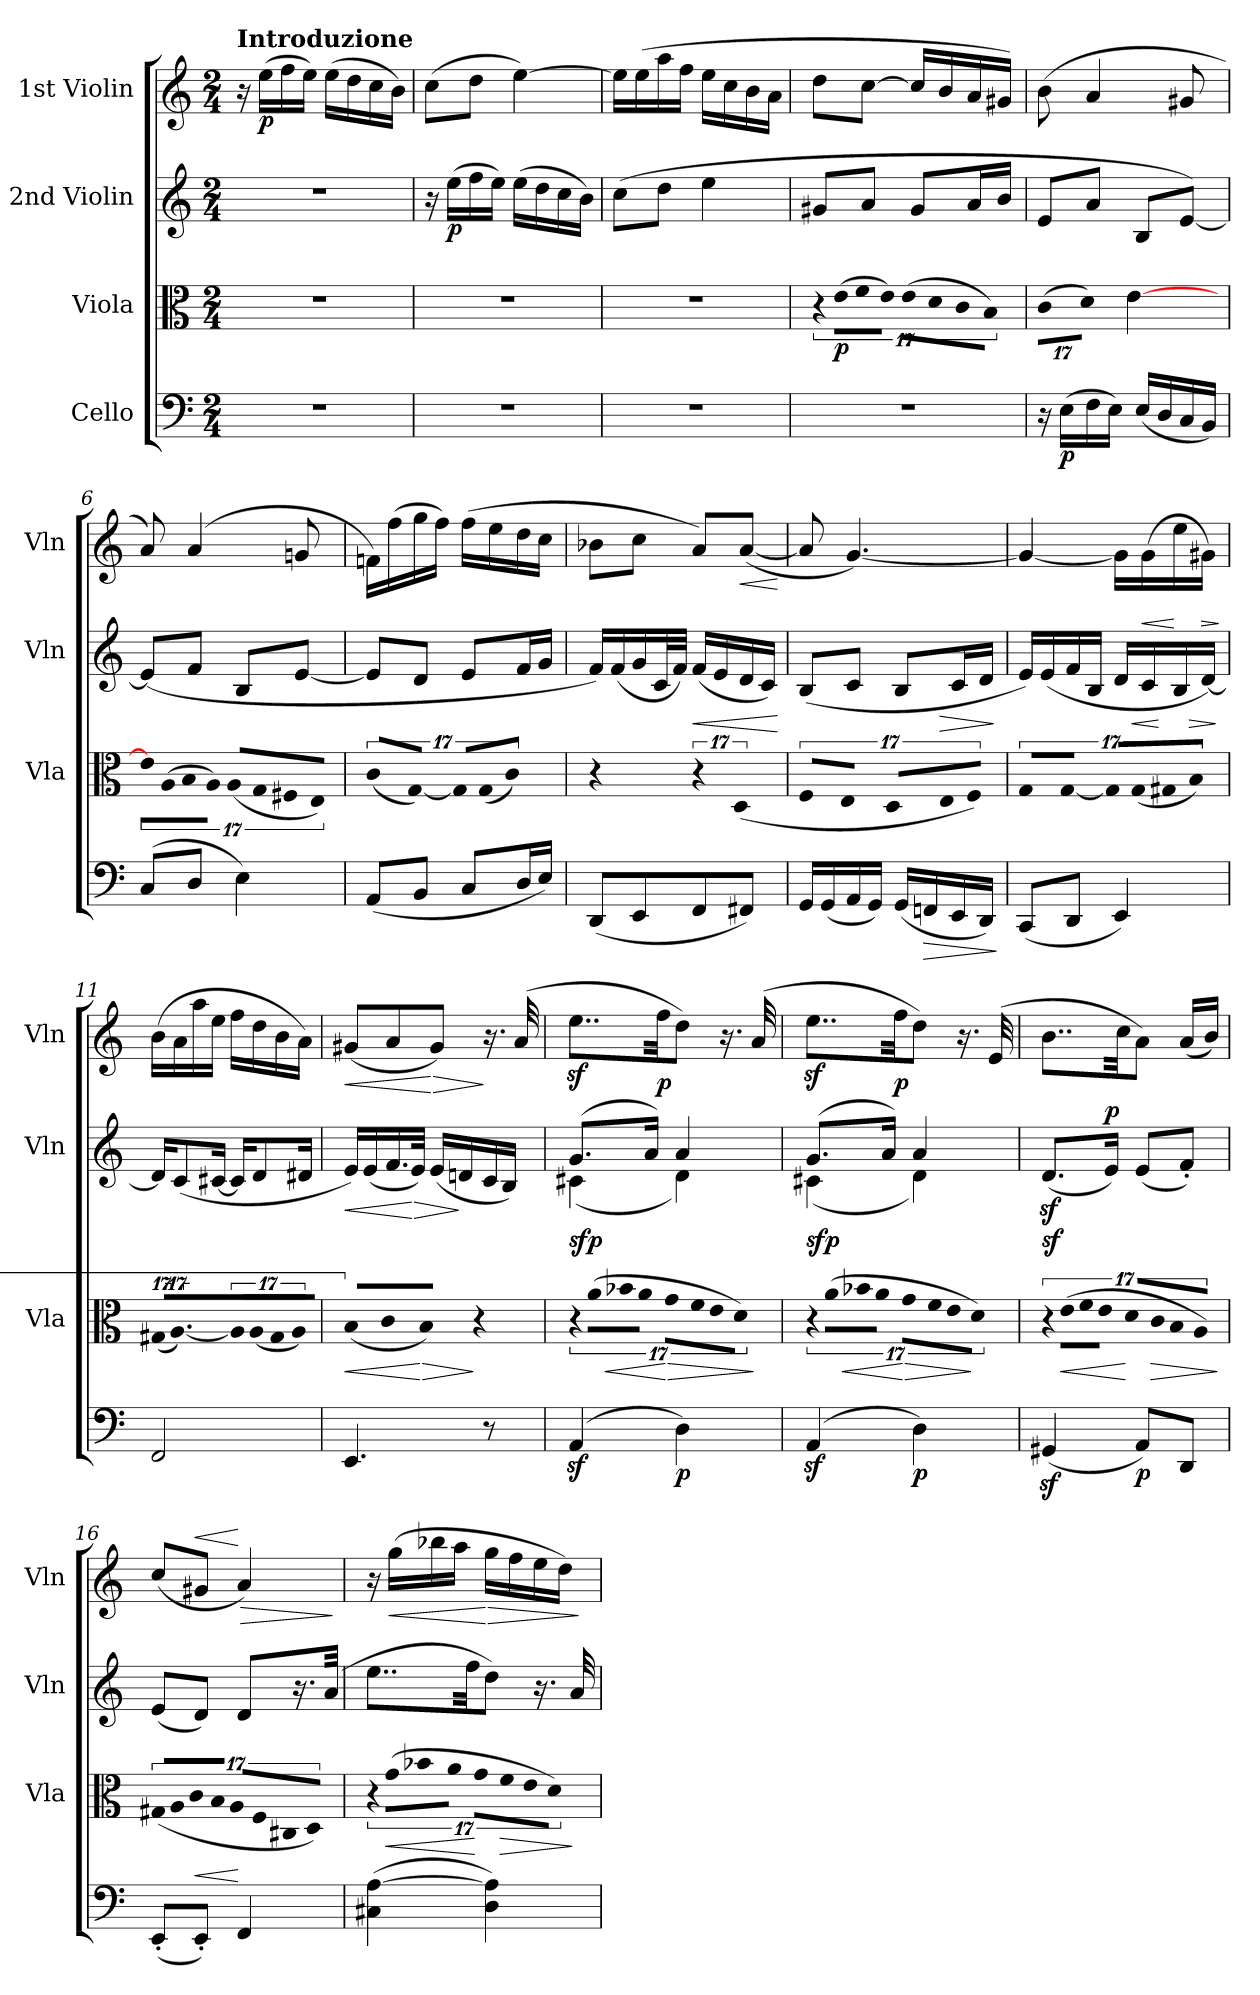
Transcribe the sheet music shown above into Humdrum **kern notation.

**kern	**dynam	**kern	**dynam	**kern	**dynam	**kern	**dynam
*part4	*part4	*part3	*part3	*part2	*part2	*part1	*part1
*staff4	*staff4	*staff3	*staff3	*staff2	*staff2	*staff1	*staff1
*I"Cello	*	*I"Viola	*	*I"2nd Violin	*	*I"1st Violin	*
*	*	*I'Vla	*	*I'Vln	*	*I'Vln	*
*clefF4	*	*clefC3	*	*clefG2	*	*clefG2	*
*k[]	*	*k[]	*	*k[]	*	*k[]	*
*C:	*	*C:	*	*C:	*	*C:	*
*M2/4	*	*M2/4	*	*M2/4	*	*M2/4	*
=1	=1	=1	=1	=1	=1	=1	=1
!	!	!	!	!	!	!LO:TX:a:B:t=Introduzione	!
!	!	!	!	!	!	!	!LO:DY:a
2r	.	2r	.	2r	.	16r	Andante espressivo
!	!	!	!	!	!	!	!LO:DY:b
.	.	.	.	.	.	(16ee\LL	p
.	.	.	.	.	.	16ff\	.
.	.	.	.	.	.	16ee\JJ)	.
.	.	.	.	.	.	(16ee\LL	.
.	.	.	.	.	.	16dd\	.
.	.	.	.	.	.	16cc\	.
.	.	.	.	.	.	16b\JJ)	.
=2	=2	=2	=2	=2	=2	=2	=2
2r	.	2r	.	16r	.	(8cc\L	.
!	!	!	!	!	!LO:DY:b	!	!
.	.	.	.	(16ee\LL	p	.	.
.	.	.	.	16ff\	.	8dd\J	.
.	.	.	.	16ee\JJ)	.	.	.
.	.	.	.	(16ee\LL	.	[4ee\)	.
.	.	.	.	16dd\	.	.	.
.	.	.	.	16cc\	.	.	.
.	.	.	.	16b\JJ)	.	.	.
=3	=3	=3	=3	=3	=3	=3	=3
2r	.	2r	.	(8cc\L	.	16ee\LL]	.
.	.	.	.	.	.	(16ee\	.
.	.	.	.	8dd\J	.	16aa\	.
.	.	.	.	.	.	16ff\JJ	.
.	.	.	.	4ee\	.	16ee\LL	.
.	.	.	.	.	.	16cc\	.
.	.	.	.	.	.	16b\	.
.	.	.	.	.	.	16a\JJ	.
=4	=4	=4	=4	=4	=4	=4	=4
!	!	!LO:N:vis=16	!	!	!	!	!
2r	.	17r	.	8g#X/L	.	8dd\L	.
!	!	!LO:N:vis=16	!LO:DY:b	!	!	!	!
.	.	(17e\LL	p	.	.	.	.
!	!	!LO:N:vis=16	!	!	!	!	!
.	.	17f\	.	.	.	.	.
.	.	.	.	8a/J	.	[8cc\J	.
!	!	!LO:N:vis=16	!	!	!	!	!
.	.	17e\JJ)	.	.	.	.	.
!	!	!LO:N:vis=16	!	!	!	!	!
.	.	(17e\LL	.	.	.	.	.
.	.	.	.	8g#/L	.	16cc/LL]	.
!	!	!LO:N:vis=16	!	!	!	!	!
.	.	17d\	.	.	.	.	.
.	.	.	.	.	.	16b/	.
!	!	!LO:N:vis=16	!	!	!	!	!
.	.	17c\	.	.	.	.	.
.	.	.	.	16a/L	.	16a/	.
!	!	!LO:N:vis=16	!	!	!	!	!
.	.	17B\JJ)	.	.	.	.	.
.	.	.	.	16b/JJ	.	16g#X/JJ)	.
.	.	34ryy	.	.	.	.	.
=5	=5	=5	=5	=5	=5	=5	=5
!	!	!LO:N:vis=8	!	!	!	!	!
16r	.	(17%2c\L	.	8e/L	.	(8b\	.
!	!LO:DY:b	!	!	!	!	!	!
(16E\LL	p	.	.	.	.	.	.
!	!	!LO:N:vis=8	!	!	!	!	!
.	.	17%2d\J)	.	.	.	.	.
16F\	.	.	.	8a/J	.	4a/	.
16E\JJ)	.	.	.	.	.	.	.
.	.	[4e\	.	.	.	.	.
(16E/LL	.	.	.	8B/L	.	.	.
16D/	.	.	.	.	.	.	.
16C/	.	.	.	[8e/J)	.	8g#X/	.
16BB/JJ)	.	.	.	.	.	.	.
.	.	68ryy	.	.	.	.	.
=6	=6	=6	=6	=6	=6	=6	=6
!	!	!LO:N:vis=16	!	!	!	!	!
(8C/L	.	17e\LL]	.	(8e/L]	.	8a/)	.
!	!	!LO:N:vis=16	!	!	!	!	!
.	.	(17A\	.	.	.	.	.
!	!	!LO:N:vis=16	!	!	!	!	!
.	.	17B\	.	.	.	.	.
8D/J	.	.	.	8f/J	.	(4a/	.
!	!	!LO:N:vis=16	!	!	!	!	!
.	.	17A\JJ)	.	.	.	.	.
!	!	!LO:N:vis=16	!	!	!	!	!
.	.	(17A/LL	.	.	.	.	.
4E\)	.	.	.	8B/L	.	.	.
!	!	!LO:N:vis=16	!	!	!	!	!
.	.	17G/	.	.	.	.	.
!	!	!LO:N:vis=16	!	!	!	!	!
.	.	17F#X/	.	.	.	.	.
.	.	.	.	[8e/J	.	8gn/	.
!	!	!LO:N:vis=16	!	!	!	!	!
.	.	17E/JJ)	.	.	.	.	.
.	.	34ryy	.	.	.	.	.
=7	=7	=7	=7	=7	=7	=7	=7
!	!	!LO:N:vis=8	!	!	!	!	!
(8AA/L	.	(17%2c/L	.	8e/L]	.	16fn\LL)	.
.	.	.	.	.	.	(16ff\	.
!	!	!LO:N:vis=8	!	!	!	!	!
.	.	[17%2G/J)	.	.	.	.	.
8BB/J	.	.	.	8d/J	.	16gg\	.
.	.	.	.	.	.	16ff\JJ)	.
!	!	!LO:N:vis=16	!	!	!	!	!
.	.	17G/LL]	.	.	.	.	.
8C/L	.	.	.	8e/L	.	(16ff\LL	.
!	!	!LO:N:vis=16	!	!	!	!	!
.	.	(17G/J	.	.	.	.	.
.	.	.	.	.	.	16ee\	.
!	!	!LO:N:vis=8	!	!	!	!	!
.	.	17%2c/J)	.	.	.	.	.
16D/L	.	.	.	16f/L	.	16dd\	.
16E/JJ)	.	.	.	16g/JJ	.	16cc\JJ	.
.	.	34ryy	.	.	.	.	.
!!LO:LB:g=z
=8	=8	=8	=8	=8	=8	=8	=8
(8DD/L	.	4r	.	16f/LL)	.	8b-X\L	.
.	.	.	.	(16f/	.	.	.
8EE/	.	.	.	16g/	.	8cc\J	.
.	.	.	.	32c/L	.	.	.
.	.	.	.	32f/JJJ)	.	.	.
!	!	!LO:N:vis=8	!LO:HP:a	!	!	!	!
8FF/	.	17%2r	<	(16f/LL	.	8a/L)	.
.	.	.	.	16e/	.	.	.
!	!	!LO:N:vis=8	!	!	!	!	!
.	.	(17%2D/	.	.	.	.	.
!	!	!	!	!	!	!	!LO:HP:b
8FF#X/J)	.	.	.	16d/	.	([8a/J	<
.	.	.	.	16c/JJ)	.	.	.
.	.	68ryy	[	.	.	.	.
.	.	.	.	.	.	.	[
=9	=9	=9	=9	=9	=9	=9	=9
!	!	!LO:N:vis=8	!	!	!	!	!
16GG/LL	.	17%2F/L	.	(8B/L	.	8a/]	.
(16GG/	.	.	.	.	.	.	.
!	!	!LO:N:vis=8	!	!	!	!	!
.	.	17%2E/J	.	.	.	.	.
16AA/	.	.	.	8c/J	.	[4.g/)	.
16GG/JJ)	.	.	.	.	.	.	.
!	!	!LO:N:vis=8	!	!	!	!	!
.	.	17%2D/L	.	.	.	.	.
(16GG/LL	.	.	.	8B/L	.	.	.
!	!LO:HP:b	!	!	!	!	!	!
16FFn/	>	.	.	.	.	.	.
!	!	!LO:N:vis=16	!LO:HP:a	!	!	!	!
.	.	17E/L	>	.	.	.	.
16EE/	.	.	.	16c/L	.	.	.
!	!	!LO:N:vis=16	!	!	!	!	!
.	.	17F/JJ)	.	.	.	.	.
16DD/JJ)	.	.	.	16d/JJ	.	.	.
.	.	34ryy	]	.	.	.	.
.	]	.	.	.	.	.	.
=10	=10	=10	=10	=10	=10	=10	=10
!	!	!LO:N:vis=8	!	!	!	!	!
(8CC/L	.	17%2G/L	.	16e/LL)	.	4g/_	.
.	.	.	.	(16e/	.	.	.
!	!	!LO:N:vis=8	!	!	!	!	!
.	.	[17%2G/J	.	.	.	.	.
8DD/J	.	.	.	16f/	.	.	.
.	.	.	.	16B/JJ	.	.	.
!	!	!LO:N:vis=16	!	!	!	!	!
.	.	17G/LL]	.	.	.	.	.
4EE/)	.	.	.	16d/LL	.	16g\LL]	.
!	!	!LO:N:vis=16	!LO:HP:a	!	!	!	!
.	.	(17G/	<	.	.	.	.
!	!	!	!	!	!LO:HP:a	!	!
.	.	.	.	16c/	<	(16g\	.
!	!	!LO:N:vis=16	!	!	!	!	!
.	.	17G#X/	[	.	.	.	.
.	.	.	.	16B/	[	16ee\	.
!	!	!LO:N:vis=16	!LO:HP:a	!	!	!	!
.	.	17B/JJ)	>	.	.	.	.
!	!	!	!	!	!LO:HP:a	!	!
.	.	.	.	[16d/JJ)	>	16g#X\JJ)	.
.	.	34ryy	]	.	.	.	.
.	.	.	.	.	]	.	.
=11	=11	=11	=11	=11	=11	=11	=11
!	!	!LO:N:vis=16	!	!	!	!	!
2FF/	.	(17G#X/KL	.	16d/KL]	.	(16b\LL	.
!	!	!LO:N:vis=8.	!	!	!	!	!
.	.	[68%13A/J)	.	.	.	.	.
.	.	.	.	(8c/	.	16a\	.
.	.	.	.	.	.	16aa\	.
.	.	.	.	[16c#X/Jk	.	16ee\JJ	.
!	!	!LO:N:vis=16	!	!	!	!	!
.	.	17A/LL]	.	16c#/KL]	.	16ff\LL	.
!	!	!LO:N:vis=16	!	!	!	!	!
.	.	(17A/	.	.	.	.	.
.	.	.	.	8d/	.	16dd\	.
!	!	!LO:N:vis=16	!	!	!	!	!
.	.	17G#/	.	.	.	.	.
.	.	.	.	.	.	16b\	.
!	!	!LO:N:vis=16	!	!	!	!	!
.	.	17A/JJ)	.	.	.	.	.
.	.	.	.	16d#X/Jk	.	16a\JJ)	.
.	.	68ryy	.	.	.	.	.
=12	=12	=12	=12	=12	=12	=12	=12
!	!	!LO:N:vis=8	!LO:HP:b	!	!LO:HP:b	!	!LO:HP:b
4.EE/	.	(17%2B/L	<	16e/LL)	<	(8g#X/L	<
.	.	.	.	(16e/	.	.	.
!	!	!LO:N:vis=8	!	!	!	!	!
.	.	17%2c/	.	.	.	.	.
.	.	.	.	16.f/	.	8a/	.
!	!	!	!	!	!LO:HP:n=1:b	!	!
.	.	.	.	32e/JJk)	[ >	.	.
!	!	!LO:N:vis=8	!LO:HP:n=1:b	!	!	!	!
.	.	17%2B/J)	[ >	.	.	.	.
!	!	!	!	!	!	!	!LO:HP:n=1:b
.	.	.	.	(16e/LL	.	8g#/J)	[ >
.	.	.	.	16dn/	]	.	.
!	!	!LO:N:vis=8	!	!	!	!	!
.	.	17%2r	]	.	.	.	.
8r	.	.	.	16c/	.	16.r	]
.	.	.	.	16B/JJ)	.	.	.
.	.	.	.	.	.	(32a/	.
.	.	34ryy	.	.	.	.	.
=13	=13	=13	=13	=13	=13	=13	=13
!	!	!LO:N:vis=16	!LO:DY:a	!	!	!	!
*	*	*	*	*^	*	*	*
(4AAz</	.	17r	sf	(8.g/L	(4c#X\	.	8..eez<\L	.
!	!	!LO:N:vis=16	!LO:HP:b	!	!	!	!	!
!	!	!	!LO:DY:n=1:a	!	!	!	!	!
.	.	(17a\LL	< p	.	.	.	.	.
!	!	!LO:N:vis=16	!	!	!	!	!	!
.	.	17b-X\	.	.	.	.	.	.
!	!	!LO:N:vis=16	!	!	!	!	!	!
.	.	17a\JJ	.	.	.	.	.	.
.	.	.	.	16a/Jk)	.	.	.	.
!	!	!	!	!	!	!	!	!LO:DY:b
.	.	.	.	.	.	.	32ff\kk	p
!	!	!LO:N:vis=16	!LO:HP:n=1:b	!	!	!	!	!
.	.	17g\LL	[ >	.	.	.	.	.
!	!LO:DY:b	!	!	!	!	!	!	!
4D\)	p	.	.	4a/	4d\)	.	8dd\J)	.
!	!	!LO:N:vis=16	!	!	!	!	!	!
.	.	17f\	.	.	.	.	.	.
!	!	!LO:N:vis=16	!	!	!	!	!	!
.	.	17e\	.	.	.	.	.	.
.	.	.	.	.	.	.	16.r	.
!	!	!LO:N:vis=16	!	!	!	!	!	!
.	.	17d\JJ)	.	.	.	.	.	.
.	.	.	.	.	.	.	(32a/	.
.	.	34ryy	]	.	.	.	.	.
=14	=14	=14	=14	=14	=14	=14	=14	=14
!	!	!LO:N:vis=16	!LO:DY:a	!	!	!	!	!
(4AAz</	.	17r	sf	(8.g/L	(4c#X\	.	8..eez<\L	.
!	!	!LO:N:vis=16	!LO:HP:b	!	!	!	!	!
!	!	!	!LO:DY:n=1:a	!	!	!	!	!
.	.	(17a\LL	< p	.	.	.	.	.
!	!	!LO:N:vis=16	!	!	!	!	!	!
.	.	17b-X\	.	.	.	.	.	.
!	!	!LO:N:vis=16	!	!	!	!	!	!
.	.	17a\JJ	.	.	.	.	.	.
.	.	.	.	16a/Jk)	.	.	.	.
!	!	!	!	!	!	!	!	!LO:DY:b
.	.	.	.	.	.	.	32ff\kk	p
!	!	!LO:N:vis=16	!LO:HP:n=1:b	!	!	!	!	!
.	.	17g\LL	[ >	.	.	.	.	.
!	!LO:DY:b	!	!	!	!	!	!	!
4D\)	p	.	.	4a/	4d\)	.	8dd\J)	.
!	!	!LO:N:vis=16	!	!	!	!	!	!
.	.	17f\	.	.	.	.	.	.
!	!	!LO:N:vis=16	!	!	!	!	!	!
.	.	17e\	.	.	.	.	.	.
.	.	.	.	.	.	.	16.r	.
!	!	!LO:N:vis=16	!	!	!	!	!	!
.	.	17d\JJ)	]	.	.	.	.	.
.	.	.	.	.	.	.	(32e/	.
.	.	34ryy	.	.	.	.	.	.
*	*	*	*	*v	*v	*	*	*
=15	=15	=15	=15	=15	=15	=15	=15
!	!	!LO:N:vis=16	!LO:DY:a	!	!	!	!
(4GG#Xz</	.	17r	sf	(8.dz>/L	.	8..b\L	.
!	!	!LO:N:vis=16	!LO:HP:b	!	!	!	!
.	.	(17e\LL	<	.	.	.	.
!	!	!LO:N:vis=16	!	!	!	!	!
.	.	17f\	.	.	.	.	.
!	!	!LO:N:vis=16	!	!	!	!	!
.	.	17e\JJ	.	.	.	.	.
!	!	!	!	!	!LO:DY:a	!	!
.	.	.	.	16e/Jk)	p	.	.
.	.	.	.	.	.	32cc\kk	.
!	!	!LO:N:vis=16	!	!	!	!	!
.	.	17d/LL	[	.	.	.	.
!	!LO:DY:b	!	!	!	!	!	!
8AA/L)	p	.	.	(8e/L	.	8a\J)	.
!	!	!LO:N:vis=16	!LO:HP:b	!	!	!	!
.	.	17c/	>	.	.	.	.
!	!	!LO:N:vis=16	!	!	!	!	!
.	.	17B/	.	.	.	.	.
8DD/J	.	.	.	8f'/J)	.	(16a/LL	.
!	!	!LO:N:vis=16	!	!	!	!	!
.	.	17A/JJ)	.	.	.	.	.
.	.	.	.	.	.	16b/JJ)	.
.	.	34ryy	]	.	.	.	.
!!LO:LB:g=z
=16	=16	=16	=16	=16	=16	=16	=16
!	!	!LO:N:vis=16	!	!	!	!	!
(8EE'/L	.	(17G#X/LL	.	(8e/L	.	(8cc/L	.
!	!	!LO:N:vis=16	!	!	!	!	!
.	.	17A/	.	.	.	.	.
!	!	!LO:N:vis=16	!	!	!	!	!
.	.	17c/	.	.	.	.	.
!	!LO:HP:a	!	!	!	!	!	!LO:HP:b
!	!	!	!	!	!	!	!LO:HP:n=1:a
8EE'/J)	<	.	.	8d/J)	.	8g#X/J	< <
!	!	!LO:N:vis=16	!	!	!	!	!
.	.	17B/JJ	.	.	.	.	.
!	!	!LO:N:vis=16	!	!	!	!	!
.	.	17A/LL	.	.	.	.	.
!	!	!	!	!	!	!	!LO:HP:n=1:b
4FF/	[	.	.	8d/L	.	4a/)	[ [ >
!	!	!LO:N:vis=16	!	!	!	!	!
.	.	17F/	.	.	.	.	.
!	!	!LO:N:vis=16	!	!	!	!	!
.	.	17C#X/	.	.	.	.	.
.	.	.	.	16.r	.	.	.
!	!	!LO:N:vis=16	!	!	!	!	!
.	.	17D/JJ)	.	.	.	.	.
.	.	.	.	(32a/Jkk	.	.	.
.	.	34ryy	.	.	.	.	.
.	.	.	.	.	.	.	]
=17	=17	=17	=17	=17	=17	=17	=17
!	!	!LO:N:vis=16	!	!	!	!	!
(4C#X\ [4A\	.	17r	.	8..ee\L	.	16r	.
!	!	!LO:N:vis=16	!LO:HP:b	!	!	!	!
.	.	(17g\LL	<	.	.	.	.
!	!	!	!	!	!	!	!LO:HP:b
.	.	.	.	.	.	(16gg\LL	<
!	!	!LO:N:vis=16	!	!	!	!	!
.	.	17b-X\	.	.	.	.	.
.	.	.	.	.	.	16bb-X\	.
!	!	!LO:N:vis=16	!	!	!	!	!
.	.	17a\JJ	.	.	.	.	.
.	.	.	.	.	.	16aa\JJ	.
.	.	.	.	32ff\kk	.	.	.
!	!	!LO:N:vis=16	!	!	!	!	!
.	.	17g\LL	[	.	.	.	.
!	!	!	!	!	!	!	!LO:HP:n=1:b
4D\ 4A]\)	.	.	.	8dd\J)	.	16gg\LL	[ >
!	!	!LO:N:vis=16	!LO:HP:b	!	!	!	!
.	.	17f\	>	.	.	.	.
.	.	.	.	.	.	16ff\	.
!	!	!LO:N:vis=16	!	!	!	!	!
.	.	17e\	.	.	.	.	.
.	.	.	.	16.r	.	16ee\	.
!	!	!LO:N:vis=16	!	!	!	!	!
.	.	17d\JJ)	.	.	.	.	.
.	.	.	.	.	.	16dd\JJ)	.
.	.	.	.	32a/	.	.	.
.	.	34ryy	]	.	.	.	.
.	.	.	.	.	.	.	]
=	=	=	=	=	=	=	=
*-	*-	*-	*-	*-	*-	*-	*-
